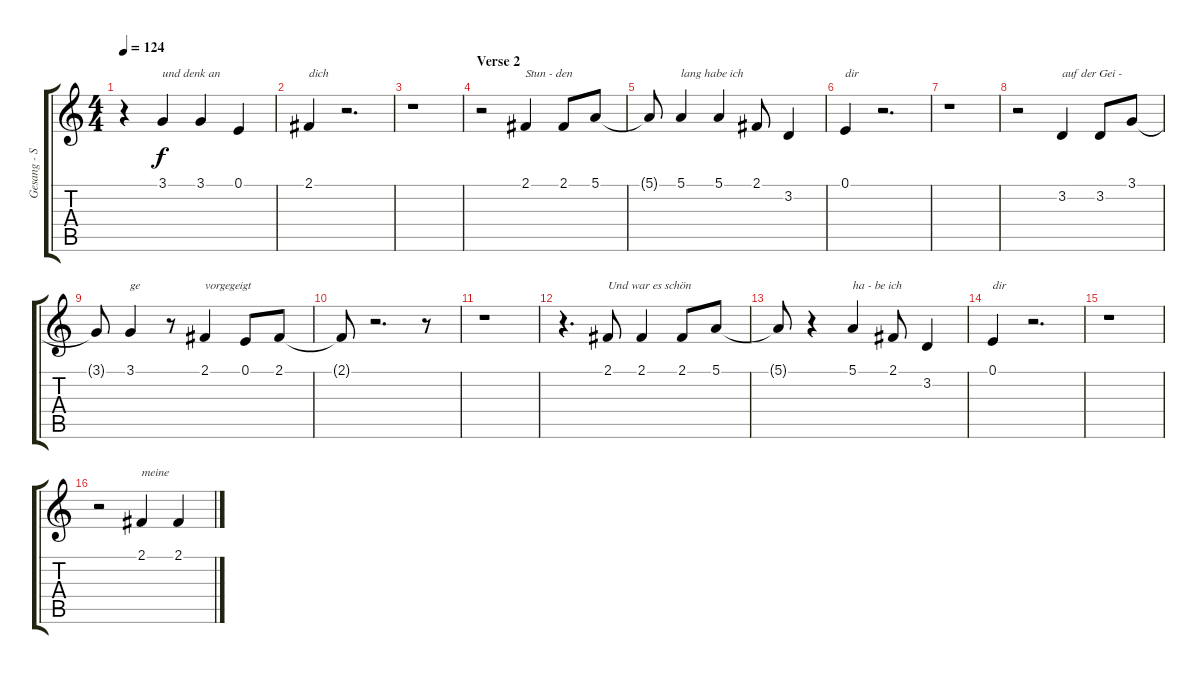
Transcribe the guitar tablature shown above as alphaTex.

\track ("Gesang - Sahnie" "Gesang - S") {instrument tenorsax}
\staff {score tabs}
\tuning (E4 B3 G3 D3 A2 E2) {hide}
\ts (4 4)
\tempo 124
\clef g2
\ks c
r.4{dy f} 3.1.4{txt "und denk an"} 3.1.4 0.1.4 |
2.1.4{txt "dich"} r.2{d} |
r.1 |
\section ("" "Verse 2")
r.2 2.1.4{txt "Stun - den"} 2.1.8 5.1.8 |
5.1{t}.8 5.1.4{txt "lang habe ich"} 5.1.4 2.1.8 3.2.4 |
0.1.4{txt "dir"} r.2{d} |
r.1 |
r.2 3.2.4{txt "auf der Gei -"} 3.2.8 3.1.8 |
3.1{t}.8 3.1.4{txt "ge"} r.8 2.1.4{txt "vorgegeigt"} 0.1.8 2.1.8 |
2.1{t}.8 r.2{d} r.8 |
r.1 |
r.4{d} 2.1.8{txt "Und war es schön"} 2.1.4 2.1.8 5.1.8 |
5.1{t}.8 r.4 5.1.4{txt "ha - be ich"} 2.1.8 3.2.4 |
0.1.4{txt "dir"} r.2{d} |
r.1 |
r.2 2.1.4{txt "meine"} 2.1.4
